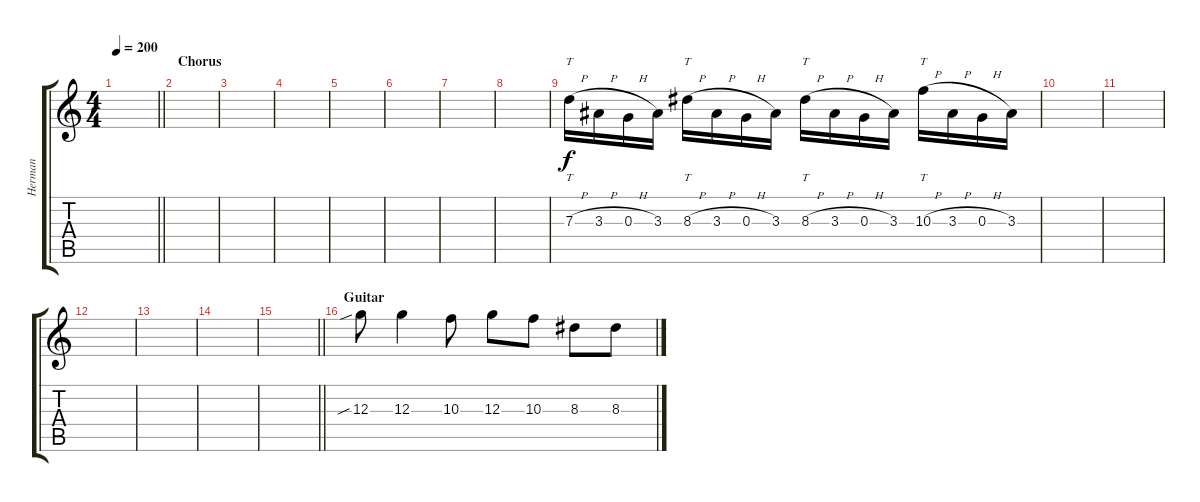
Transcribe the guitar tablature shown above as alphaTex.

\track ("Herman" "Herman") {instrument overdrivenguitar}
\staff {score tabs}
\tuning (E4 B3 G3 D3 A2 E2) {hide}
\ts (4 4)
\tempo 200
\clef g2
\barLineRight lightlight
\ks c
|
\section ("" "Chorus")
|
|
|
|
|
|
|
7.3{h}.16{tt} 3.3{h}.16 0.3{h}.16 3.3.16 8.3{h}.16{tt} 3.3{h}.16 0.3{h}.16 3.3.16 8.3{h}.16{tt} 3.3{h}.16 0.3{h}.16 3.3.16 10.3{h}.16{tt} 3.3{h}.16 0.3{h}.16 3.3.16 |
|
|
|
|
|
\barLineRight lightlight
|
\section ("" "Guitar")
12.3{sib}.8 12.3.4 10.3.8 12.3.8 10.3.8 8.3.8 8.3.8
